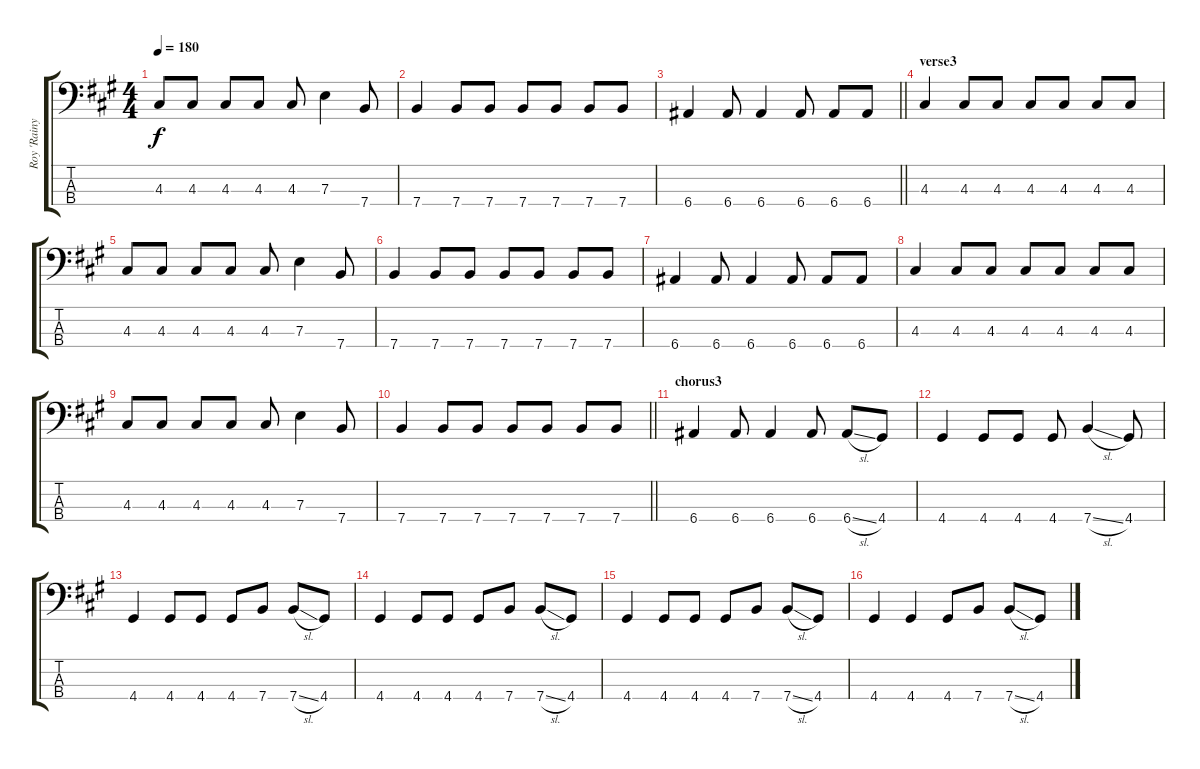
\track ("Roy 'Rainy' Wainwright" "Roy 'Rainy") {instrument electricbassfinger}
\staff {score tabs}
\tuning (G2 D2 A1 E1) {hide}
\ts (4 4)
\tempo 180
\clef f4
\ks a
4.3.8{dy f} 4.3.8 4.3.8 4.3.8 4.3.8 7.3.4 7.4.8 |
7.4.4 7.4.8 7.4.8 7.4.8 7.4.8 7.4.8 7.4.8 |
\barLineRight lightlight
6.4.4 6.4.8 6.4.4 6.4.8 6.4.8 6.4.8 |
\section ("" "verse3")
4.3.4 4.3.8 4.3.8 4.3.8 4.3.8 4.3.8 4.3.8 |
4.3.8 4.3.8 4.3.8 4.3.8 4.3.8 7.3.4 7.4.8 |
7.4.4 7.4.8 7.4.8 7.4.8 7.4.8 7.4.8 7.4.8 |
6.4.4 6.4.8 6.4.4 6.4.8 6.4.8 6.4.8 |
4.3.4 4.3.8 4.3.8 4.3.8 4.3.8 4.3.8 4.3.8 |
4.3.8 4.3.8 4.3.8 4.3.8 4.3.8 7.3.4 7.4.8 |
\barLineRight lightlight
7.4.4 7.4.8 7.4.8 7.4.8 7.4.8 7.4.8 7.4.8 |
\section ("" "chorus3")
6.4.4 6.4.8 6.4.4 6.4.8 6.4{sl}.8 4.4.8 |
4.4.4 4.4.8 4.4.8 4.4.8 7.4{sl}.4 4.4.8 |
4.4.4 4.4.8 4.4.8 4.4.8 7.4.8 7.4{sl}.8 4.4.8 |
4.4.4 4.4.8 4.4.8 4.4.8 7.4.8 7.4{sl}.8 4.4.8 |
4.4.4 4.4.8 4.4.8 4.4.8 7.4.8 7.4{sl}.8 4.4.8 |
4.4.4 4.4.4 4.4.8 7.4.8 7.4{sl}.8 4.4.8
